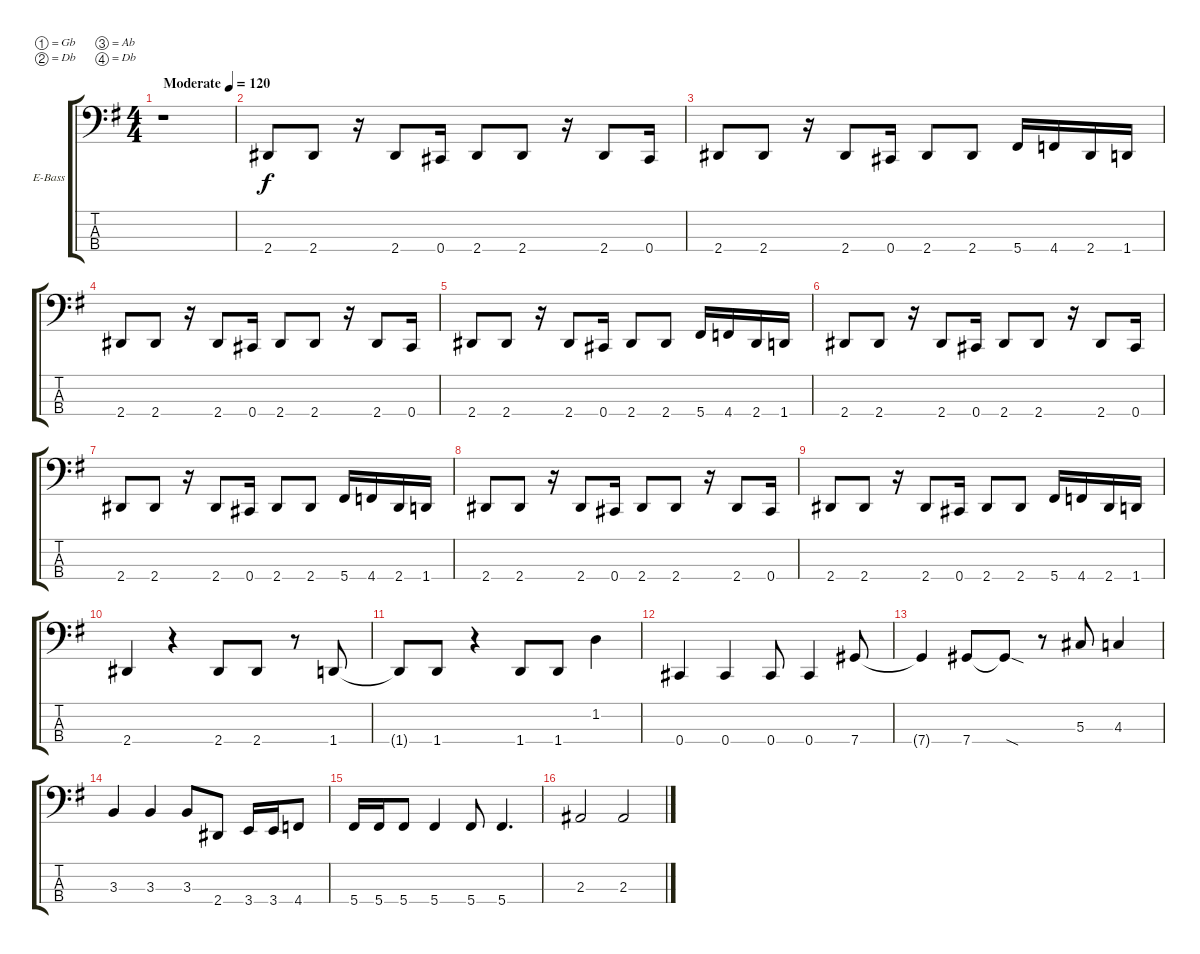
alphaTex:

\bracketExtendMode groupsimilarinstruments
\firstSystemTrackNameOrientation horizontal
\otherSystemsTrackNameOrientation horizontal
\track ("Bass - Yngwie J. Malmsteen" "E-Bass") {instrument electricbassfinger}
\staff {score tabs}
\tuning (Gb2 Db2 Ab1 Db1)
\ts (4 4)
\beaming (8 2 2 2 2)
\tempo (120 "Moderate")
\clef f4
\ks eminor
r.1{dy f instrument electricbassfinger} |
2.4.8 2.4.8 r.16 2.4.8 0.4.16 2.4.8 2.4.8 r.16 2.4.8 0.4.16 |
2.4.8 2.4.8 r.16 2.4.8 0.4.16 2.4.8 2.4.8 5.4.16 4.4.16 2.4.16 1.4.16 |
2.4.8 2.4.8 r.16 2.4.8 0.4.16 2.4.8 2.4.8 r.16 2.4.8 0.4.16 |
2.4.8 2.4.8 r.16 2.4.8 0.4.16 2.4.8 2.4.8 5.4.16 4.4.16 2.4.16 1.4.16 |
2.4.8 2.4.8 r.16 2.4.8 0.4.16 2.4.8 2.4.8 r.16 2.4.8 0.4.16 |
2.4.8 2.4.8 r.16 2.4.8 0.4.16 2.4.8 2.4.8 5.4.16 4.4.16 2.4.16 1.4.16 |
2.4.8 2.4.8 r.16 2.4.8 0.4.16 2.4.8 2.4.8 r.16 2.4.8 0.4.16 |
2.4.8 2.4.8 r.16 2.4.8 0.4.16 2.4.8 2.4.8 5.4.16 4.4.16 2.4.16 1.4.16 |
2.4.4 r.4 2.4.8 2.4.8 r.8 1.4.8 |
1.4{t}.8 1.4.8 r.4 1.4.8 1.4.8 1.2.4 |
0.4.4 0.4.4 0.4.8 0.4.4 7.4.8 |
7.4{t}.4 7.4.8 7.4{sod t}.8 r.8 5.3.8 4.3.4 |
3.3.4 3.3.4 3.3.8 2.4.8 3.4.16 3.4.16 4.4.8 |
5.4.16 5.4.16 5.4.8 5.4.4 5.4.8 5.4.4{d} |
2.3.2 2.3.2
